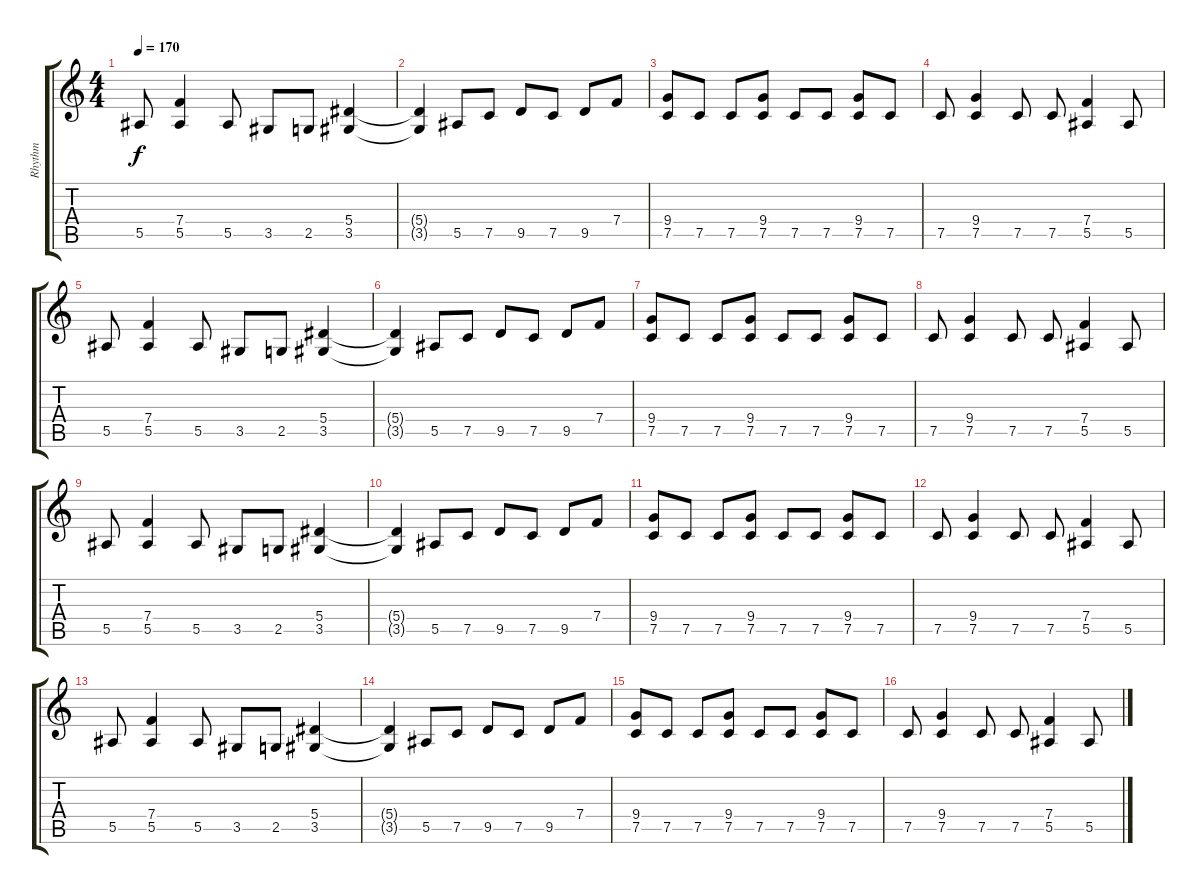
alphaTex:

\track ("Rhythm" "Rhythm") {instrument distortionguitar}
\staff {score tabs}
\tuning (C4 G3 Eb3 Bb2 F2 C2) {hide}
\ts (4 4)
\tempo 170
\clef g2
\ks c
5.5.8{dy f} (7.4 5.5).4 5.5.8 3.5.8 2.5.8 (5.4 3.5).4 |
(5.4{t} 3.5{t}).4 5.5.8 7.5.8 9.5.8 7.5.8 9.5.8 7.4.8 |
(9.4 7.5).8 7.5.8 7.5.8 (9.4 7.5).8 7.5.8 7.5.8 (9.4 7.5).8 7.5.8 |
7.5.8 (9.4 7.5).4 7.5.8 7.5.8 (7.4 5.5).4 5.5.8 |
5.5.8 (7.4 5.5).4 5.5.8 3.5.8 2.5.8 (5.4 3.5).4 |
(5.4{t} 3.5{t}).4 5.5.8 7.5.8 9.5.8 7.5.8 9.5.8 7.4.8 |
(9.4 7.5).8 7.5.8 7.5.8 (9.4 7.5).8 7.5.8 7.5.8 (9.4 7.5).8 7.5.8 |
7.5.8 (9.4 7.5).4 7.5.8 7.5.8 (7.4 5.5).4 5.5.8 |
5.5.8 (7.4 5.5).4 5.5.8 3.5.8 2.5.8 (5.4 3.5).4 |
(5.4{t} 3.5{t}).4 5.5.8 7.5.8 9.5.8 7.5.8 9.5.8 7.4.8 |
(9.4 7.5).8 7.5.8 7.5.8 (9.4 7.5).8 7.5.8 7.5.8 (9.4 7.5).8 7.5.8 |
7.5.8 (9.4 7.5).4 7.5.8 7.5.8 (7.4 5.5).4 5.5.8 |
5.5.8 (7.4 5.5).4 5.5.8 3.5.8 2.5.8 (5.4 3.5).4 |
(5.4{t} 3.5{t}).4 5.5.8 7.5.8 9.5.8 7.5.8 9.5.8 7.4.8 |
(9.4 7.5).8 7.5.8 7.5.8 (9.4 7.5).8 7.5.8 7.5.8 (9.4 7.5).8 7.5.8 |
7.5.8 (9.4 7.5).4 7.5.8 7.5.8 (7.4 5.5).4 5.5.8
